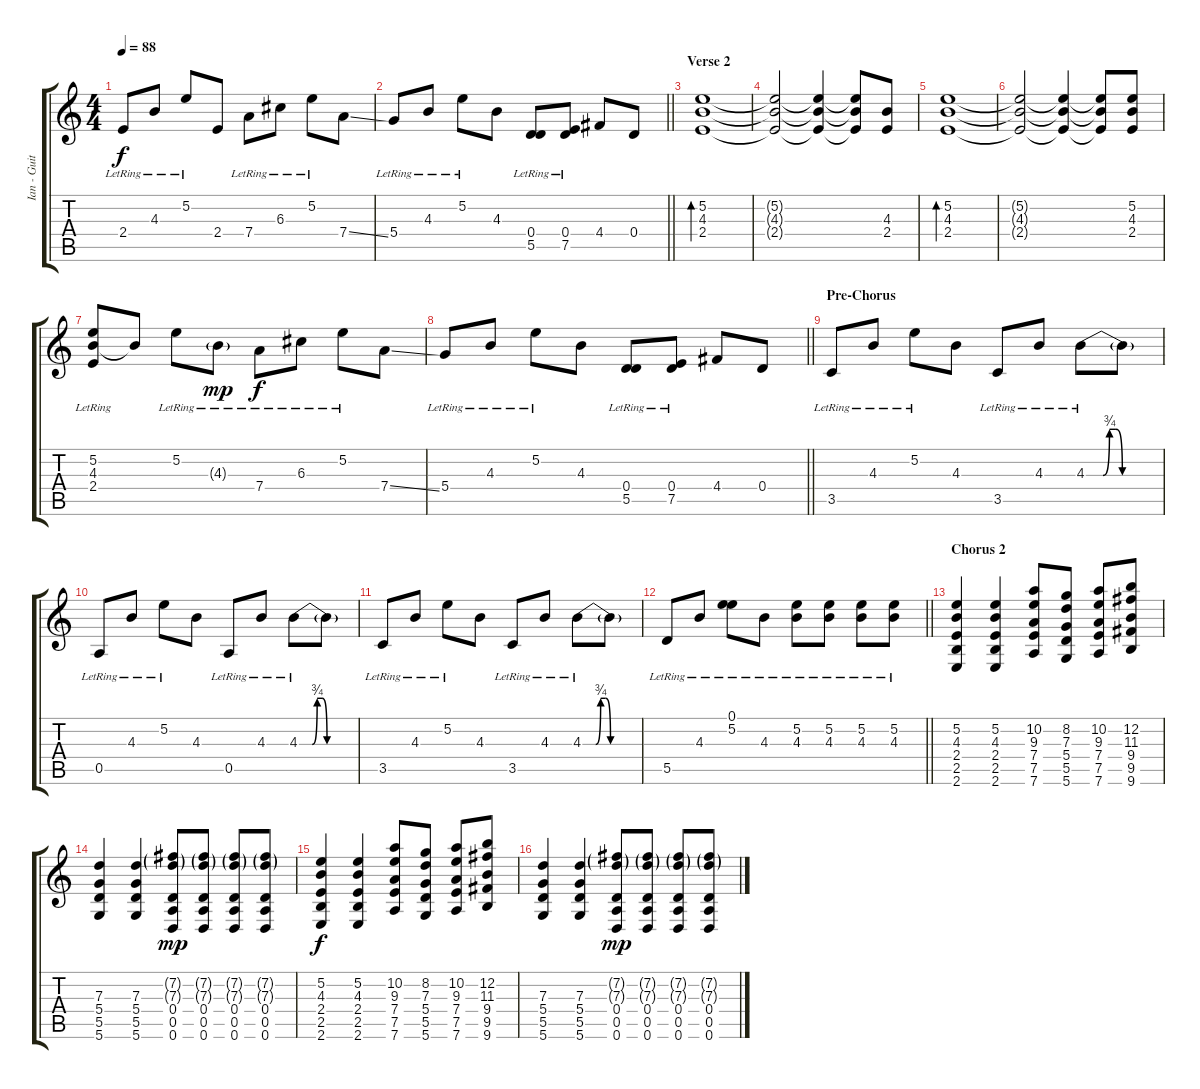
\track ("Ian - Guitar" "Ian - Guit") {instrument overdrivenguitar}
\staff {score tabs}
\tuning (E4 B3 G3 D3 A2 D2) {hide}
\ts (4 4)
\tempo 88
\clef g2
\ks c
2.4{lr}.8{dy f} 4.3{lr}.8 5.2{lr}.8 2.4.8 7.4{lr}.8 6.3{lr}.8 5.2{lr}.8 7.4{ss}.8 |
\barLineRight lightlight
5.4{lr}.8 4.3{lr}.8 5.2{lr}.8 4.3.8 (0.4{lr} 5.5).8 (0.4{lr} 7.5).8 4.4.8 0.4.8 |
\section ("" "Verse 2")
(5.2 4.3 2.4).1{bd 60 volume 14} |
(5.2{t} 4.3{t} 2.4{t}).2 (5.2{t} 4.3{t} 2.4{t}).4 (5.2{t} 4.3{t} 2.4{t}).8 (4.3 2.4).8 |
(5.2 4.3 2.4).1{bd 60} |
(5.2{t} 4.3{t} 2.4{t}).2 (5.2{t} 4.3{t} 2.4{t}).4 (5.2{t} 4.3{t} 2.4{t}).8 (5.2 4.3 2.4).8 |
(5.2 4.3 2.4{lr}).8 4.3{t}.8 5.2{lr}.8 4.3{g lr}.8{dy mp} 7.4{lr}.8{dy f} 6.3{lr}.8 5.2{lr}.8 7.4{ss}.8 |
\barLineRight lightlight
5.4{lr}.8 4.3{lr}.8 5.2{lr}.8 4.3.8 (0.4{lr} 5.5).8 (0.4{lr} 7.5).8 4.4.8 0.4.8 |
\section ("" "Pre-Chorus")
3.5{lr}.8 4.3{lr}.8 5.2{lr}.8 4.3.8 3.5{lr}.8 4.3{lr}.8 4.3{be (custom 0 0 5 0 10 0 13 0 18 3 23 3 28 0 60 0) lr}.8 4.3{t}.8 |
0.5{lr}.8 4.3{lr}.8 5.2{lr}.8 4.3.8 0.5{lr}.8 4.3{lr}.8 4.3{be (custom 0 0 5 0 10 0 13 0 18 3 23 3 28 0 60 0) lr}.8 4.3{t}.8 |
3.5{lr}.8 4.3{lr}.8 5.2{lr}.8 4.3.8 3.5{lr}.8 4.3{lr}.8 4.3{be (custom 0 0 5 0 10 0 13 0 18 3 23 3 28 0 60 0) lr}.8 4.3{t}.8 |
\barLineRight lightlight
5.5{lr}.8 4.3{lr}.8 (0.1{lr} 5.2{lr}).8 4.3{lr}.8 (5.2{lr} 4.3).8 (5.2{lr} 4.3).8 (5.2{lr} 4.3).8 (5.2{lr} 4.3).8 |
\section ("" "Chorus 2")
(5.2 4.3 2.4 2.5 2.6).4 (5.2 4.3 2.4 2.5 2.6).4 (10.2 9.3 7.4 7.5 7.6).8 (8.2 7.3 5.4 5.5 5.6).8 (10.2 9.3 7.4 7.5 7.6).8 (12.2 11.3 9.4 9.5 9.6).8 |
(7.3 5.4 5.5 5.6).4 (7.3 5.4 5.5 5.6).4 (7.2{g} 7.3{g} 0.4 0.5 0.6).8{dy mp} (7.2{g} 7.3{g} 0.4 0.5 0.6).8 (7.2{g} 7.3{g} 0.4 0.5 0.6).8 (7.2{g} 7.3{g} 0.4 0.5 0.6).8 |
(5.2 4.3 2.4 2.5 2.6).4{dy f} (5.2 4.3 2.4 2.5 2.6).4 (10.2 9.3 7.4 7.5 7.6).8 (8.2 7.3 5.4 5.5 5.6).8 (10.2 9.3 7.4 7.5 7.6).8 (12.2 11.3 9.4 9.5 9.6).8 |
(7.3 5.4 5.5 5.6).4 (7.3 5.4 5.5 5.6).4 (7.2{g} 7.3{g} 0.4 0.5 0.6).8{dy mp} (7.2{g} 7.3{g} 0.4 0.5 0.6).8 (7.2{g} 7.3{g} 0.4 0.5 0.6).8 (7.2{g} 7.3{g} 0.4 0.5 0.6).8
